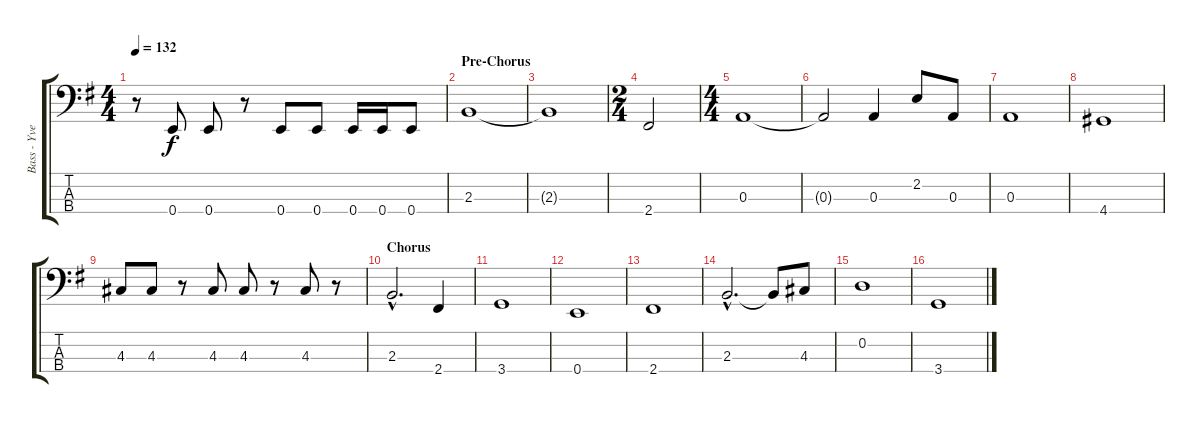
\track ("Bass - Yves Huts" "Bass - Yve") {instrument electricbasspick}
\staff {score tabs}
\tuning (G2 D2 A1 E1) {hide}
\ts (4 4)
\tempo 132
\clef f4
\ks g
r.8{dy f} 0.4.8 0.4.8 r.8 0.4.8 0.4.8 0.4.16 0.4.16 0.4.8 |
\section ("" "Pre-Chorus")
2.3.1 |
2.3{t}.1 |
\ts (2 4)
2.4.2 |
\ts (4 4)
0.3.1 |
0.3{t}.2 0.3.4 2.2.8 0.3.8 |
0.3.1 |
4.4.1 |
4.3.8 4.3.8 r.8 4.3.8 4.3.8 r.8 4.3.8 r.8 |
\section ("" "Chorus")
2.3{hac}.2{d} 2.4.4 |
3.4.1 |
0.4.1 |
2.4.1 |
2.3{hac}.2{d} 2.3{t}.8 4.3.8 |
0.2.1 |
3.4.1
